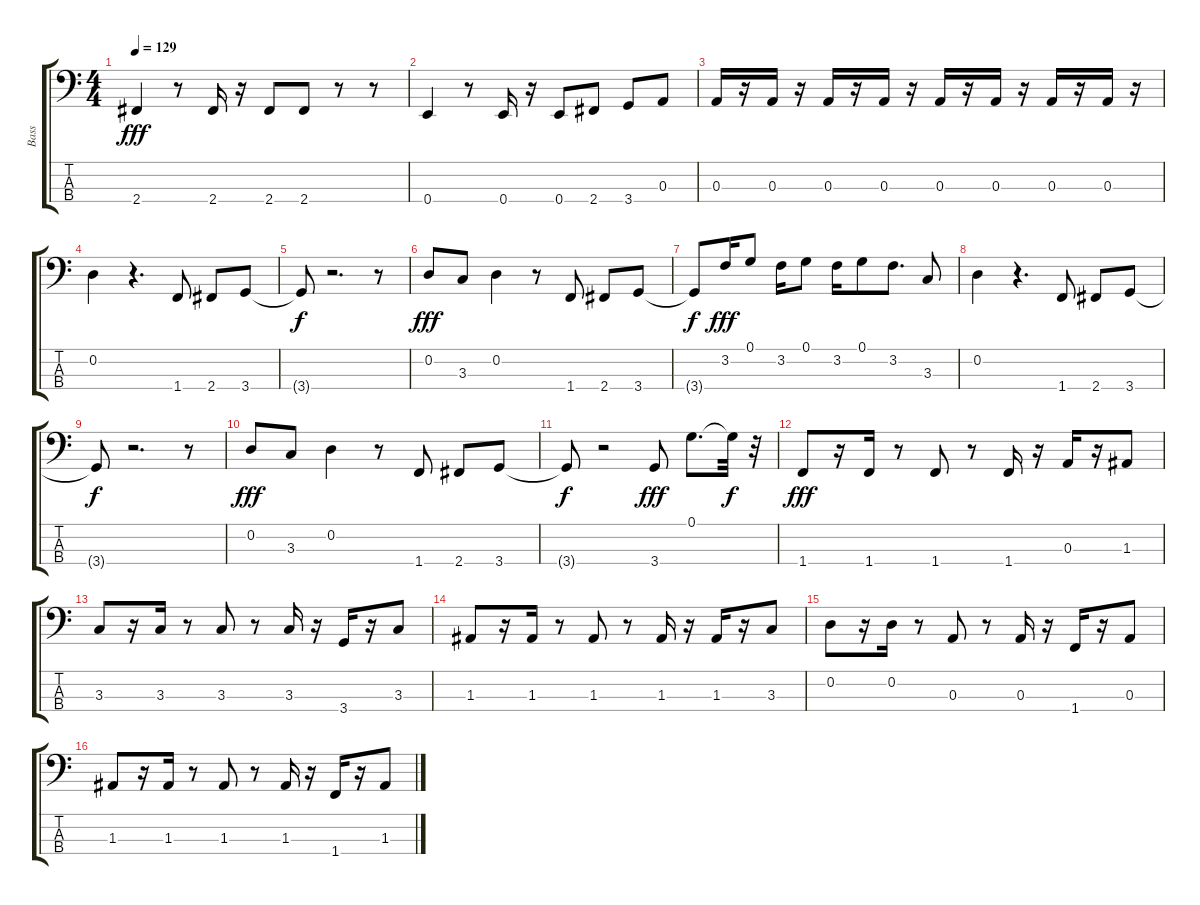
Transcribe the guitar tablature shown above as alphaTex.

\track ("Bass" "Bass") {instrument electricbassfinger}
\staff {score tabs}
\tuning (G2 D2 A1 E1) {hide}
\ts (4 4)
\tempo 129
\clef f4
\ks c
2.4.4{dy fff} r.8 2.4.16 r.16 2.4.8 2.4.8 r.8 r.8 |
0.4.4 r.8 0.4.16 r.16 0.4.8 2.4.8 3.4.8 0.3.8 |
0.3.16 r.16 0.3.16 r.16 0.3.16 r.16 0.3.16 r.16 0.3.16 r.16 0.3.16 r.16 0.3.16 r.16 0.3.16 r.16 |
0.2.4 r.4{d} 1.4.8 2.4.8 3.4.8 |
3.4{t}.8{dy f} r.2{d} r.8 |
0.2.8{dy fff} 3.3.8 0.2.4 r.8 1.4.8 2.4.8 3.4.8 |
3.4{t}.8{dy f} 3.2.16{dy fff} 0.1.8 3.2.16 0.1.8 3.2.16 0.1.8 3.2.8{d} 3.3.8 |
0.2.4 r.4{d} 1.4.8 2.4.8 3.4.8 |
3.4{t}.8{dy f} r.2{d} r.8 |
0.2.8{dy fff} 3.3.8 0.2.4 r.8 1.4.8 2.4.8 3.4.8 |
3.4{t}.8{dy f} r.2 3.4.8{dy fff} 0.1.8{d} 0.1{t}.32{dy f} r.32 |
1.4.8{dy fff} r.16 1.4.16 r.8 1.4.8 r.8 1.4.16 r.16 0.3.16 r.16 1.3.8 |
3.3.8 r.16 3.3.16 r.8 3.3.8 r.8 3.3.16 r.16 3.4.16 r.16 3.3.8 |
1.3.8 r.16 1.3.16 r.8 1.3.8 r.8 1.3.16 r.16 1.3.16 r.16 3.3.8 |
0.2.8 r.16 0.2.16 r.8 0.3.8 r.8 0.3.16 r.16 1.4.16 r.16 0.3.8 |
1.3.8 r.16 1.3.16 r.8 1.3.8 r.8 1.3.16 r.16 1.4.16 r.16 1.3.8
